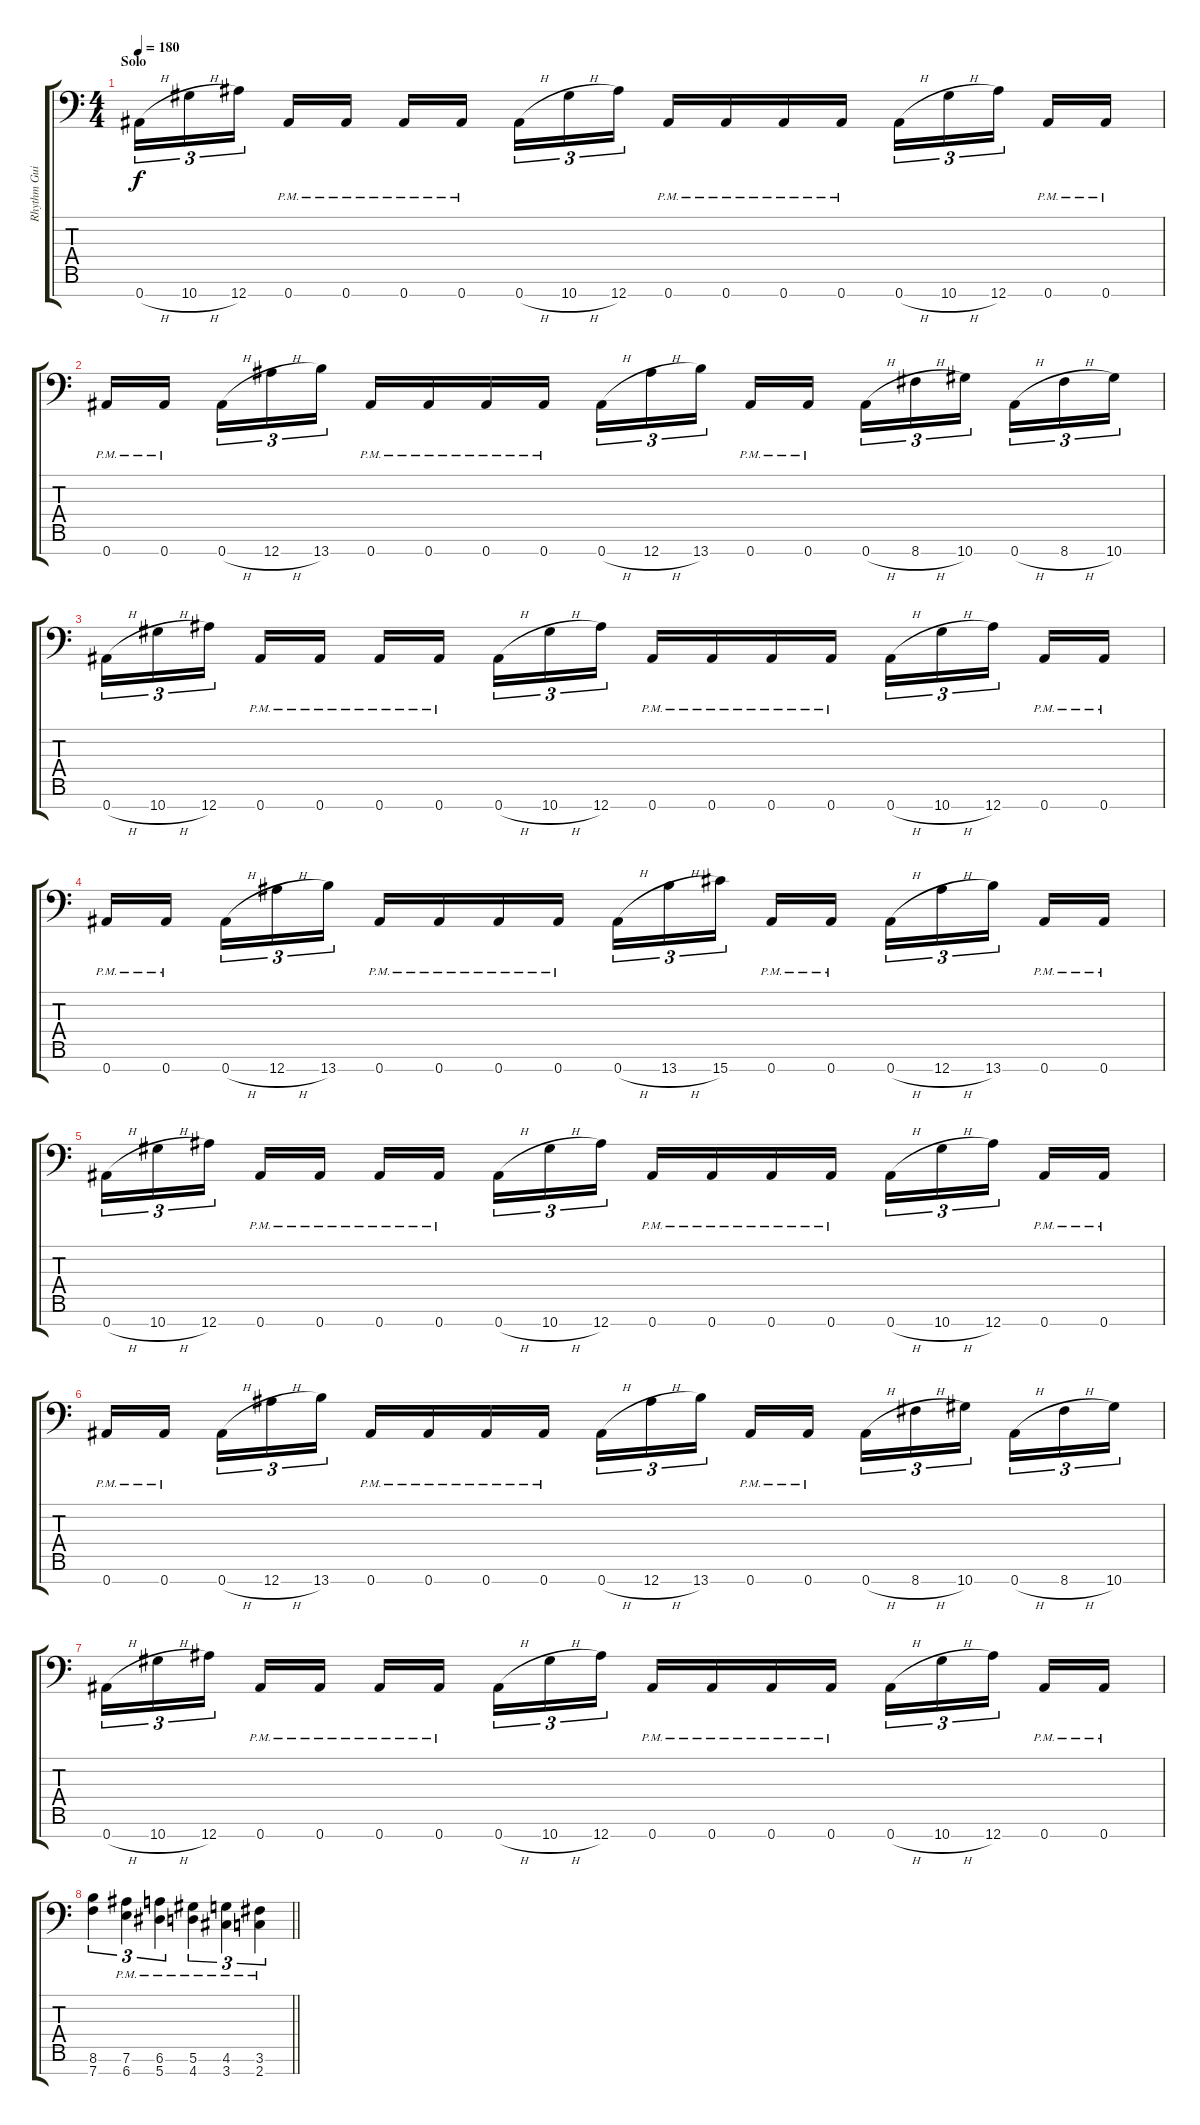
\track ("Rhythm Guitar" "Rhythm Gui") {instrument distortionguitar}
\staff {score tabs}
\tuning (Eb4 Bb3 Gb3 Db3 Ab2 Eb2 Bb1) {hide}
\ts (4 4)
\section ("" "Solo")
\tempo 180
\clef f4
\ks c
0.7{h}.16{tu (3 2) dy f} 10.7{h}.16{tu (3 2)} 12.7.16{tu (3 2)} 0.7{pm}.16 0.7{pm}.16 0.7{pm}.16 0.7{pm}.16 0.7{h}.16{tu (3 2)} 10.7{h}.16{tu (3 2)} 12.7.16{tu (3 2)} 0.7{pm}.16 0.7{pm}.16 0.7{pm}.16 0.7{pm}.16 0.7{h}.16{tu (3 2)} 10.7{h}.16{tu (3 2)} 12.7.16{tu (3 2)} 0.7{pm}.16 0.7{pm}.16 |
0.7{pm}.16 0.7{pm}.16 0.7{h}.16{tu (3 2)} 12.7{h}.16{tu (3 2)} 13.7.16{tu (3 2)} 0.7{pm}.16 0.7{pm}.16 0.7{pm}.16 0.7{pm}.16 0.7{h}.16{tu (3 2)} 12.7{h}.16{tu (3 2)} 13.7.16{tu (3 2)} 0.7{pm}.16 0.7{pm}.16 0.7{h}.16{tu (3 2)} 8.7{h}.16{tu (3 2)} 10.7.16{tu (3 2)} 0.7{h}.16{tu (3 2)} 8.7{h}.16{tu (3 2)} 10.7.16{tu (3 2)} |
0.7{h}.16{tu (3 2)} 10.7{h}.16{tu (3 2)} 12.7.16{tu (3 2)} 0.7{pm}.16 0.7{pm}.16 0.7{pm}.16 0.7{pm}.16 0.7{h}.16{tu (3 2)} 10.7{h}.16{tu (3 2)} 12.7.16{tu (3 2)} 0.7{pm}.16 0.7{pm}.16 0.7{pm}.16 0.7{pm}.16 0.7{h}.16{tu (3 2)} 10.7{h}.16{tu (3 2)} 12.7.16{tu (3 2)} 0.7{pm}.16 0.7{pm}.16 |
0.7{pm}.16 0.7{pm}.16 0.7{h}.16{tu (3 2)} 12.7{h}.16{tu (3 2)} 13.7.16{tu (3 2)} 0.7{pm}.16 0.7{pm}.16 0.7{pm}.16 0.7{pm}.16 0.7{h}.16{tu (3 2)} 13.7{h}.16{tu (3 2)} 15.7.16{tu (3 2)} 0.7{pm}.16 0.7{pm}.16 0.7{h}.16{tu (3 2)} 12.7{h}.16{tu (3 2)} 13.7.16{tu (3 2)} 0.7{pm}.16 0.7{pm}.16 |
0.7{h}.16{tu (3 2)} 10.7{h}.16{tu (3 2)} 12.7.16{tu (3 2)} 0.7{pm}.16 0.7{pm}.16 0.7{pm}.16 0.7{pm}.16 0.7{h}.16{tu (3 2)} 10.7{h}.16{tu (3 2)} 12.7.16{tu (3 2)} 0.7{pm}.16 0.7{pm}.16 0.7{pm}.16 0.7{pm}.16 0.7{h}.16{tu (3 2)} 10.7{h}.16{tu (3 2)} 12.7.16{tu (3 2)} 0.7{pm}.16 0.7{pm}.16 |
0.7{pm}.16 0.7{pm}.16 0.7{h}.16{tu (3 2)} 12.7{h}.16{tu (3 2)} 13.7.16{tu (3 2)} 0.7{pm}.16 0.7{pm}.16 0.7{pm}.16 0.7{pm}.16 0.7{h}.16{tu (3 2)} 12.7{h}.16{tu (3 2)} 13.7.16{tu (3 2)} 0.7{pm}.16 0.7{pm}.16 0.7{h}.16{tu (3 2)} 8.7{h}.16{tu (3 2)} 10.7.16{tu (3 2)} 0.7{h}.16{tu (3 2)} 8.7{h}.16{tu (3 2)} 10.7.16{tu (3 2)} |
0.7{h}.16{tu (3 2)} 10.7{h}.16{tu (3 2)} 12.7.16{tu (3 2)} 0.7{pm}.16 0.7{pm}.16 0.7{pm}.16 0.7{pm}.16 0.7{h}.16{tu (3 2)} 10.7{h}.16{tu (3 2)} 12.7.16{tu (3 2)} 0.7{pm}.16 0.7{pm}.16 0.7{pm}.16 0.7{pm}.16 0.7{h}.16{tu (3 2)} 10.7{h}.16{tu (3 2)} 12.7.16{tu (3 2)} 0.7{pm}.16 0.7{pm}.16 |
\barLineRight lightlight
(8.6 7.7).4{tu (3 2)} (7.6{pm} 6.7{pm}).4{tu (3 2)} (6.6{pm} 5.7{pm}).4{tu (3 2)} (5.6{pm} 4.7{pm}).4{tu (3 2)} (4.6{pm} 3.7{pm}).4{tu (3 2)} (3.6{pm} 2.7{pm}).4{tu (3 2)}
